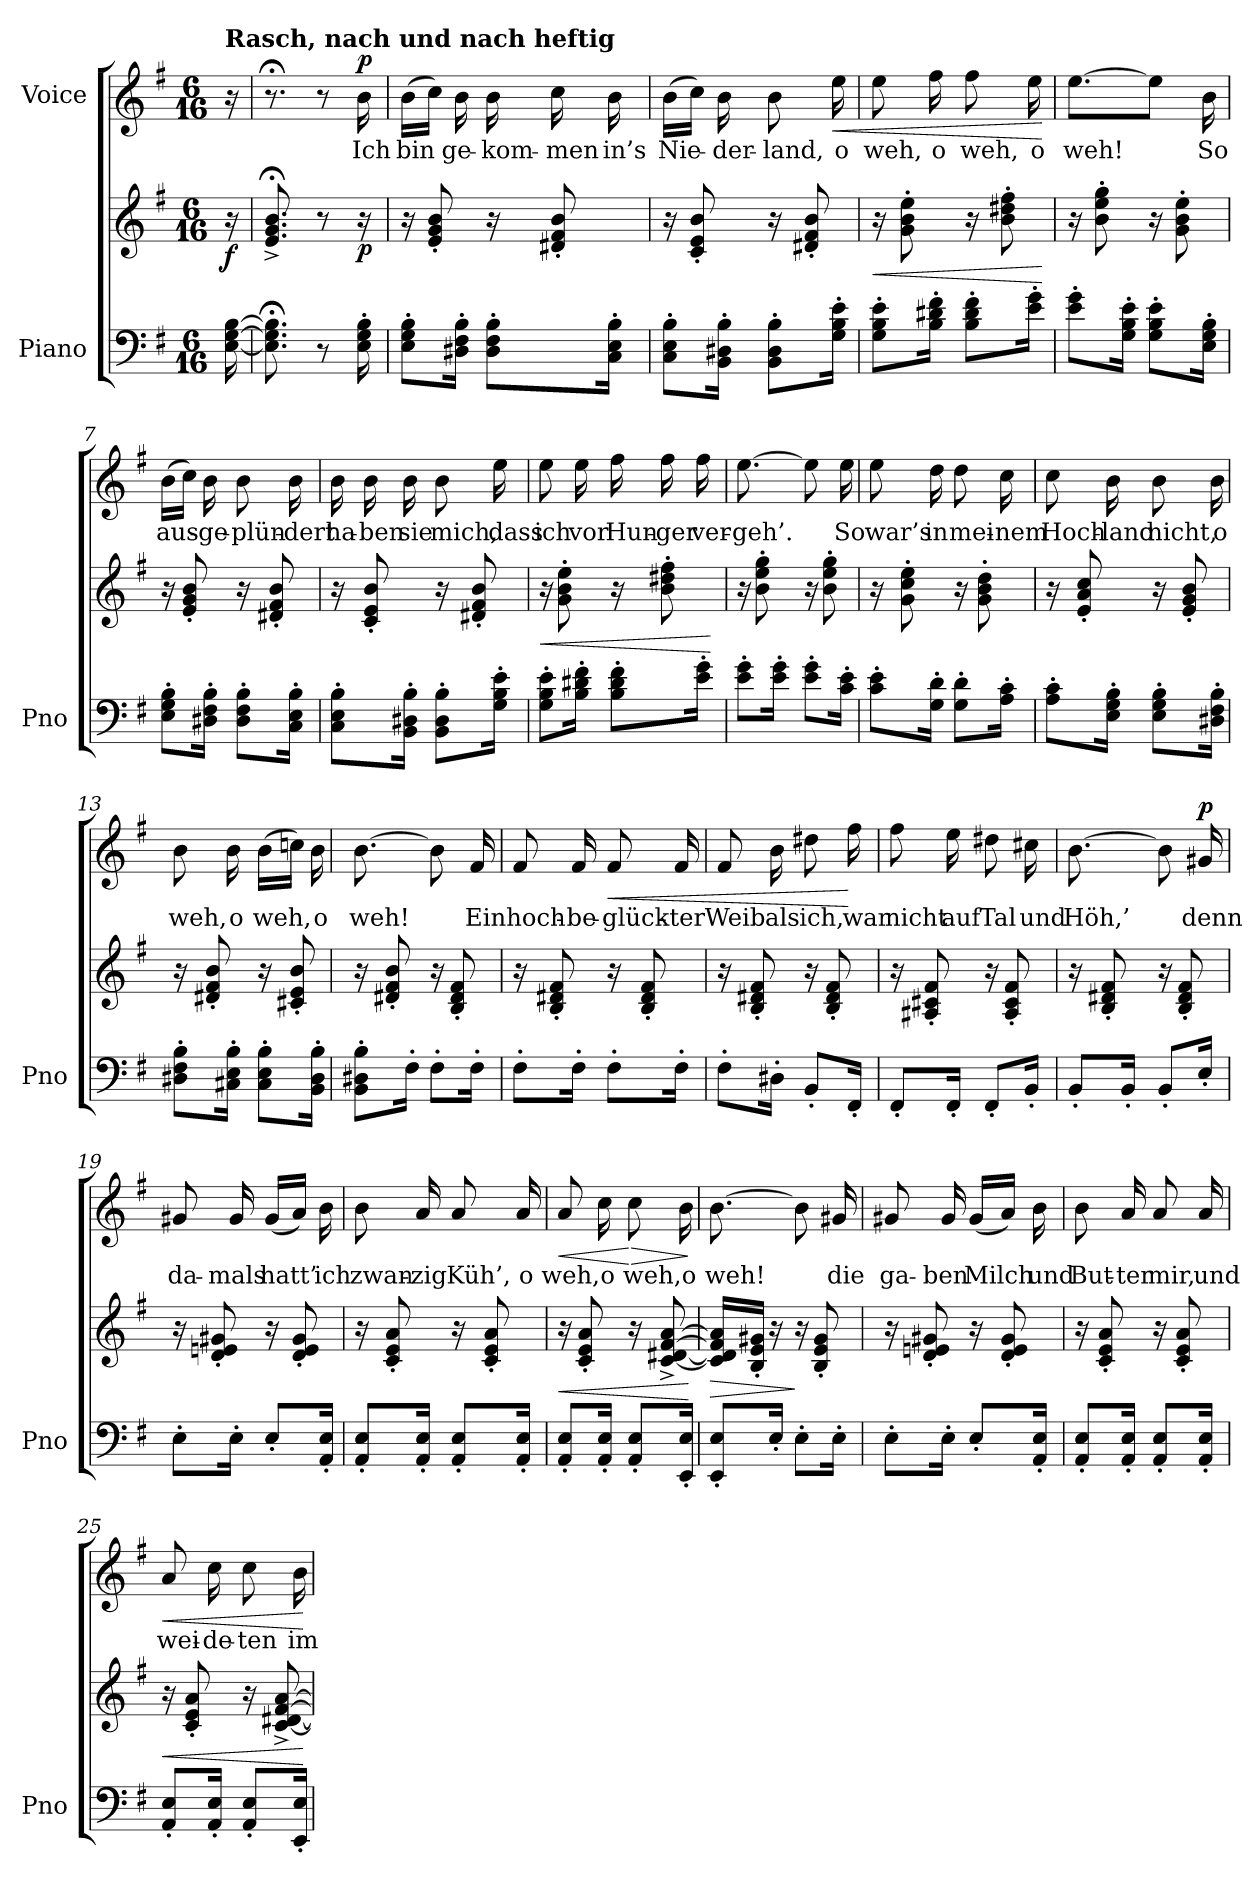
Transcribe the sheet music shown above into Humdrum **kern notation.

**kern	**kern	**dynam	**kern	**text	**dynam
*part2	*part2	*part2	*part1	*part1	*part1
*staff3	*staff2	*staff2/3	*staff1	*staff1	*staff1
*I"Piano	*	*	*I"Voice	*	*
*I'Pno	*	*	*	*	*
*clefF4	*clefG2	*	*clefG2	*	*
*k[f#]	*k[f#]	*	*k[f#]	*	*
*M6/16	*M6/16	*	*M6/16	*	*
=1	=1	=1	=1	=1	=1
!	!	!	!LO:TX:a:B:t=Rasch, nach und nach heftig	!	!
!	!	!LO:DY:b	!	!	!
[16E\ [16G\ [16B\	16r	f	16r	.	.
=2	=2	=2	=2	=2	=2
8.E\];< 8.G\];< 8.B\];<	8.e/;<^ 8.g/;<^ 8.b/;<^	.	8.r;<	.	.
8r	8r	.	8r	.	.
!	!	!LO:DY:b	!	!LO:LY:b	!LO:DY:a
16E\' 16G\' 16B\'	16r	p	16b\	Ich	p
=3	=3	=3	=3	=3	=3
!	!	!	!	!LO:LY:b	!
8E\' 8G\' 8B\'L	16r	.	(16b\LL	bin	.
.	8e/' 8g/' 8b/'	.	16cc\JJ)	.	.
!	!	!	!	!LO:LY:b	!
16D#X\' 16F#\' 16B\'Jk	.	.	16b\	ge-	.
!	!	!	!	!LO:LY:b	!
8D#\' 8F#\' 8B\'L	16r	.	16b\	-kom-	.
!	!	!	!	!LO:LY:b	!
.	8d#X/' 8f#/' 8b/'	.	16cc\	-men	.
!	!	!	!	!LO:LY:b	!
16C\' 16E\' 16B\'Jk	.	.	16b\	in’s	.
=4	=4	=4	=4	=4	=4
!	!	!	!	!LO:LY:b	!
8C\' 8E\' 8B\'L	16r	.	(16b\LL	Nie-	.
.	8c/' 8e/' 8b/'	.	16cc\JJ)	.	.
!	!	!	!	!LO:LY:b	!
16BB\' 16D#X\' 16B\'Jk	.	.	16b\	-der-	.
!	!	!	!	!LO:LY:b	!
8BB\' 8D#\' 8B\'L	16r	.	8b\	-land,	.
.	8d#X/' 8f#/' 8b/'	.	.	.	.
!	!	!	!	!LO:LY:b	!LO:HP:b
16G\' 16B\' 16e\'Jk	.	.	16ee\	o	<
=5	=5	=5	=5	=5	=5
!	!	!LO:HP:b	!	!LO:LY:b	!
8G\' 8B\' 8e\'L	16r	<	8ee\	weh,	.
.	8g\' 8b\' 8ee\'	.	.	.	.
!	!	!	!	!LO:LY:b	!
16B\' 16d#X\' 16f#\'Jk	.	.	16ff#\	o	.
!	!	!	!	!LO:LY:b	!
8B\' 8d#\' 8f#\'L	16r	.	8ff#\	weh,	.
.	8b\' 8dd#X\' 8ff#\'	.	.	.	.
!	!	!	!	!LO:LY:b	!
16e\' 16g\'Jk	.	.	16ee\	o	.
.	.	[	.	.	[
=6	=6	=6	=6	=6	=6
!	!	!	!	!LO:LY:b	!
8e\' 8g\'L	16r	.	[8.ee\L	weh!	.
.	8b\' 8ee\' 8gg\'	.	.	.	.
16G\' 16B\' 16e\'Jk	.	.	.	.	.
8G\' 8B\' 8e\'L	16r	.	8ee\J]	.	.
.	8g\' 8b\' 8ee\'	.	.	.	.
!	!	!	!	!LO:LY:b	!
16E\' 16G\' 16B\'Jk	.	.	16b\	So	.
!!LO:LB:g=z
=7	=7	=7	=7	=7	=7
!	!	!	!	!LO:LY:b	!
8E\' 8G\' 8B\'L	16r	.	(16b\LL	aus-	.
.	8e/' 8g/' 8b/'	.	16cc\JJ)	.	.
!	!	!	!	!LO:LY:b	!
16D#X\' 16F#\' 16B\'Jk	.	.	16b\	-ge-	.
!	!	!	!	!LO:LY:b	!
8D#\' 8F#\' 8B\'L	16r	.	8b\	-plün-	.
.	8d#X/' 8f#/' 8b/'	.	.	.	.
!	!	!	!	!LO:LY:b	!
16C\' 16E\' 16B\'Jk	.	.	16b\	-dert	.
=8	=8	=8	=8	=8	=8
!	!	!	!	!LO:LY:b	!
8C\' 8E\' 8B\'L	16r	.	16b\	ha-	.
!	!	!	!	!LO:LY:b	!
.	8c/' 8e/' 8b/'	.	16b\	-ben	.
!	!	!	!	!LO:LY:b	!
16BB\' 16D#X\' 16B\'Jk	.	.	16b\	sie	.
!	!	!	!	!LO:LY:b	!
8BB\' 8D#\' 8B\'L	16r	.	8b\	mich,	.
.	8d#X/' 8f#/' 8b/'	.	.	.	.
!	!	!	!	!LO:LY:b	!
16G\' 16B\' 16e\'Jk	.	.	16ee\	dass	.
=9	=9	=9	=9	=9	=9
!	!	!LO:HP:b	!	!LO:LY:b	!
8G\' 8B\' 8e\'L	16r	<	8ee\	ich	.
.	8g\' 8b\' 8ee\'	.	.	.	.
!	!	!	!	!LO:LY:b	!
16B\' 16d#X\' 16f#\'Jk	.	.	16ee\	vor	.
!	!	!	!	!LO:LY:b	!
8B\' 8d#\' 8f#\'L	16r	.	16ff#\	Hun-	.
!	!	!	!	!LO:LY:b	!
.	8b\' 8dd#X\' 8ff#\'	.	16ff#\	-ger	.
!	!	!	!	!LO:LY:b	!
16e\' 16g\'Jk	.	.	16ff#\	ver-	.
.	.	[	.	.	.
=10	=10	=10	=10	=10	=10
!	!	!	!	!LO:LY:b	!
8e\' 8g\'L	16r	.	[8.ee\	-geh’.	.
.	8b\' 8ee\' 8gg\'	.	.	.	.
16e\' 16g\'Jk	.	.	.	.	.
8e\' 8g\'L	16r	.	8ee\]	.	.
.	8b\' 8ee\' 8gg\'	.	.	.	.
!	!	!	!	!LO:LY:b	!
16c\' 16e\'Jk	.	.	16ee\	So	.
=11	=11	=11	=11	=11	=11
!	!	!	!	!LO:LY:b	!
8c\' 8e\'L	16r	.	8ee\	war’s	.
.	8g\' 8cc\' 8ee\'	.	.	.	.
!	!	!	!	!LO:LY:b	!
16G\' 16d\'Jk	.	.	16dd\	in	.
!	!	!	!	!LO:LY:b	!
8G\' 8d\'L	16r	.	8dd\	mei-	.
.	8g\' 8b\' 8dd\'	.	.	.	.
!	!	!	!	!LO:LY:b	!
16A\' 16c\'Jk	.	.	16cc\	-nem	.
!!LO:LB:g=z
=12	=12	=12	=12	=12	=12
!	!	!	!	!LO:LY:b	!
8A\' 8c\'L	16r	.	8cc\	Hoch-	.
.	8e/' 8a/' 8cc/'	.	.	.	.
!	!	!	!	!LO:LY:b	!
16E\' 16G\' 16B\'Jk	.	.	16b\	-land	.
!	!	!	!	!LO:LY:b	!
8E\' 8G\' 8B\'L	16r	.	8b\	nicht,	.
.	8e/' 8g/' 8b/'	.	.	.	.
!	!	!	!	!LO:LY:b	!
16D#X\' 16F#\' 16B\'Jk	.	.	16b\	o	.
!!LO:LB:g=z
=13	=13	=13	=13	=13	=13
!	!	!	!	!LO:LY:b	!
8D#X\' 8F#\' 8B\'L	16r	.	8b\	weh,	.
.	8d#X/' 8f#/' 8b/'	.	.	.	.
!	!	!	!	!LO:LY:b	!
16C#X\' 16E\' 16B\'Jk	.	.	16b\	o	.
!	!	!	!	!LO:LY:b	!
8C#\' 8E\' 8B\'L	16r	.	(16b\LL	weh,	.
.	8c#X/' 8e/' 8b/'	.	16ccn\JJ)	.	.
!	!	!	!	!LO:LY:b	!
16BB\' 16D#\' 16B\'Jk	.	.	16b\	o	.
=14	=14	=14	=14	=14	=14
!	!	!	!	!LO:LY:b	!
8BB\' 8D#X\' 8B\'L	16r	.	[8.b\	weh!	.
.	8d#X/' 8f#/' 8b/'	.	.	.	.
16F#'\Jk	.	.	.	.	.
8F#'\L	16r	.	8b\]	.	.
.	8B/' 8d#/' 8f#/'	.	.	.	.
!	!	!	!	!LO:LY:b	!
16F#'\Jk	.	.	16f#/	Ein	.
=15	=15	=15	=15	=15	=15
!	!	!	!	!LO:LY:b	!
8F#'\L	16r	.	8f#/	hoch-	.
.	8B/' 8d#X/' 8f#/'	.	.	.	.
!	!	!	!	!LO:LY:b	!
16F#'\Jk	.	.	16f#/	-be-	.
!	!	!	!	!LO:LY:b	!LO:HP:b
8F#'\L	16r	.	8f#/	-glück-	<
.	8B/' 8d#/' 8f#/'	.	.	.	.
!	!	!	!	!LO:LY:b	!
16F#'\Jk	.	.	16f#/	-ter	.
=16	=16	=16	=16	=16	=16
!	!	!	!	!LO:LY:b	!
8F#'\L	16r	.	8f#/	Weib	.
.	8B/' 8d#X/' 8f#/'	.	.	.	.
!	!	!	!	!LO:LY:b	!
16D#X'\Jk	.	.	16b\	als	.
!	!	!	!	!LO:LY:b	!
8BB'/L	16r	.	8dd#X\	ich,	.
.	8B/' 8d#/' 8f#/'	.	.	.	.
!	!	!	!	!LO:LY:b	!
16FF#'/Jk	.	.	16ff#\	war	[
=17	=17	=17	=17	=17	=17
!	!	!	!	!LO:LY:b	!
8FF#'/L	16r	.	8ff#\	nicht	.
.	8A#X/' 8c#X/' 8f#/'	.	.	.	.
!	!	!	!	!LO:LY:b	!
16FF#'/Jk	.	.	16ee\	auf	.
!	!	!	!	!LO:LY:b	!
8FF#'/L	16r	.	8dd#X\	Tal	.
.	8A#/' 8c#/' 8f#/'	.	.	.	.
!	!	!	!	!LO:LY:b	!
16BB'/Jk	.	.	16cc#X\	und	.
=18	=18	=18	=18	=18	=18
!	!	!	!	!LO:LY:b	!
8BB'/L	16r	.	[8.b\	Höh,’	.
.	8B/' 8d#X/' 8f#/'	.	.	.	.
16BB'/Jk	.	.	.	.	.
8BB'/L	16r	.	8b\]	.	.
.	8B/' 8d#/' 8f#/'	.	.	.	.
!	!	!	!	!LO:LY:b	!LO:DY:a
16E'/Jk	.	.	16g#X/	denn	p
!!LO:PB:g=z
=19	=19	=19	=19	=19	=19
!	!	!	!	!LO:LY:b	!
8E'\L	16r	.	8g#X/	da-	.
.	8d/' 8en/' 8g#X/'	.	.	.	.
!	!	!	!	!LO:LY:b	!
16E'\Jk	.	.	16g#/	-mals	.
!	!	!	!	!LO:LY:b	!
8E'/L	16r	.	(16g#/LL	hatt’	.
.	8d/' 8e/' 8g#/'	.	16a/JJ)	.	.
!	!	!	!	!LO:LY:b	!
16AA/' 16E/'Jk	.	.	16b\	ich	.
=20	=20	=20	=20	=20	=20
!	!	!	!	!LO:LY:b	!
8AA/' 8E/'L	16r	.	8b\	zwan-	.
.	8c/' 8e/' 8a/'	.	.	.	.
!	!	!	!	!LO:LY:b	!
16AA/' 16E/'Jk	.	.	16a/	-zig	.
!	!	!	!	!LO:LY:b	!
8AA/' 8E/'L	16r	.	8a/	Küh’,	.
.	8c/' 8e/' 8a/'	.	.	.	.
!	!	!	!	!LO:LY:b	!
16AA/' 16E/'Jk	.	.	16a/	o	.
=21	=21	=21	=21	=21	=21
!	!	!LO:HP:b	!	!LO:LY:b	!LO:HP:b
8AA/' 8E/'L	16r	<	8a/	weh,	<
.	8c/' 8e/' 8a/'	.	.	.	.
!	!	!	!	!LO:LY:b	!
16AA/' 16E/'Jk	.	.	16cc\	o	.
!	!	!	!	!LO:LY:b	!LO:HP:n=1:b
8AA/' 8E/'L	16r	.	8cc\	weh,	[ >
.	[8c/^> [<8d#X/^> [>8f#/^> [8a/^>	.	.	.	.
!	!	!	!	!LO:LY:b	!
16EE/' 16E/'Jk	.	.	16b\	o	.
.	.	[	.	.	]
=22	=22	=22	=22	=22	=22
!	!	!LO:HP:b	!	!LO:LY:b	!
8EE/' 8E/'L	16c/] 16d#/] 16f#/] 16a/]LL	>	[8.b\	weh!	.
.	16B/' 16e/' 16g#X/'JJ	.	.	.	.
16E'/Jk	16r	.	.	.	.
8E'\L	16r	]	8b\]	.	.
.	8B/' 8e/' 8g#/'	.	.	.	.
!	!	!	!	!LO:LY:b	!
16E'\Jk	.	.	16g#X/	die	.
=23	=23	=23	=23	=23	=23
!	!	!	!	!LO:LY:b	!
8E'\L	16r	.	8g#X/	ga-	.
.	8d/' 8en/' 8g#X/'	.	.	.	.
!	!	!	!	!LO:LY:b	!
16E'\Jk	.	.	16g#/	-ben	.
!	!	!	!	!LO:LY:b	!
8E'/L	16r	.	(16g#/LL	Milch	.
.	8d/' 8e/' 8g#/'	.	16a/JJ)	.	.
!	!	!	!	!LO:LY:b	!
16AA/' 16E/'Jk	.	.	16b\	und	.
!!LO:LB:g=z
=24	=24	=24	=24	=24	=24
!	!	!	!	!LO:LY:b	!
8AA/' 8E/'L	16r	.	8b\	But-	.
.	8c/' 8e/' 8a/'	.	.	.	.
!	!	!	!	!LO:LY:b	!
16AA/' 16E/'Jk	.	.	16a/	-ter	.
!	!	!	!	!LO:LY:b	!
8AA/' 8E/'L	16r	.	8a/	mir,	.
.	8c/' 8e/' 8a/'	.	.	.	.
!	!	!	!	!LO:LY:b	!
16AA/' 16E/'Jk	.	.	16a/	und	.
!!LO:PB:g=z
=25	=25	=25	=25	=25	=25
!	!	!LO:HP:b	!	!LO:LY:b	!LO:HP:b
8AA/' 8E/'L	16r	<	8a/	wei-	<
.	8c/' 8e/' 8a/'	.	.	.	.
!	!	!	!	!LO:LY:b	!
16AA/' 16E/'Jk	.	.	16cc\	-de-	.
!	!	!	!	!LO:LY:b	!
8AA/' 8E/'L	16r	.	8cc\	-ten	.
.	[8c/^> [8d#X/^> [>8f#/^> [8a/^>	.	.	.	.
!	!	!	!	!LO:LY:b	!
16EE/' 16E/'Jk	.	.	16b\	im	.
.	.	[	.	.	[
=	=	=	=	=	=
*-	*-	*-	*-	*-	*-
